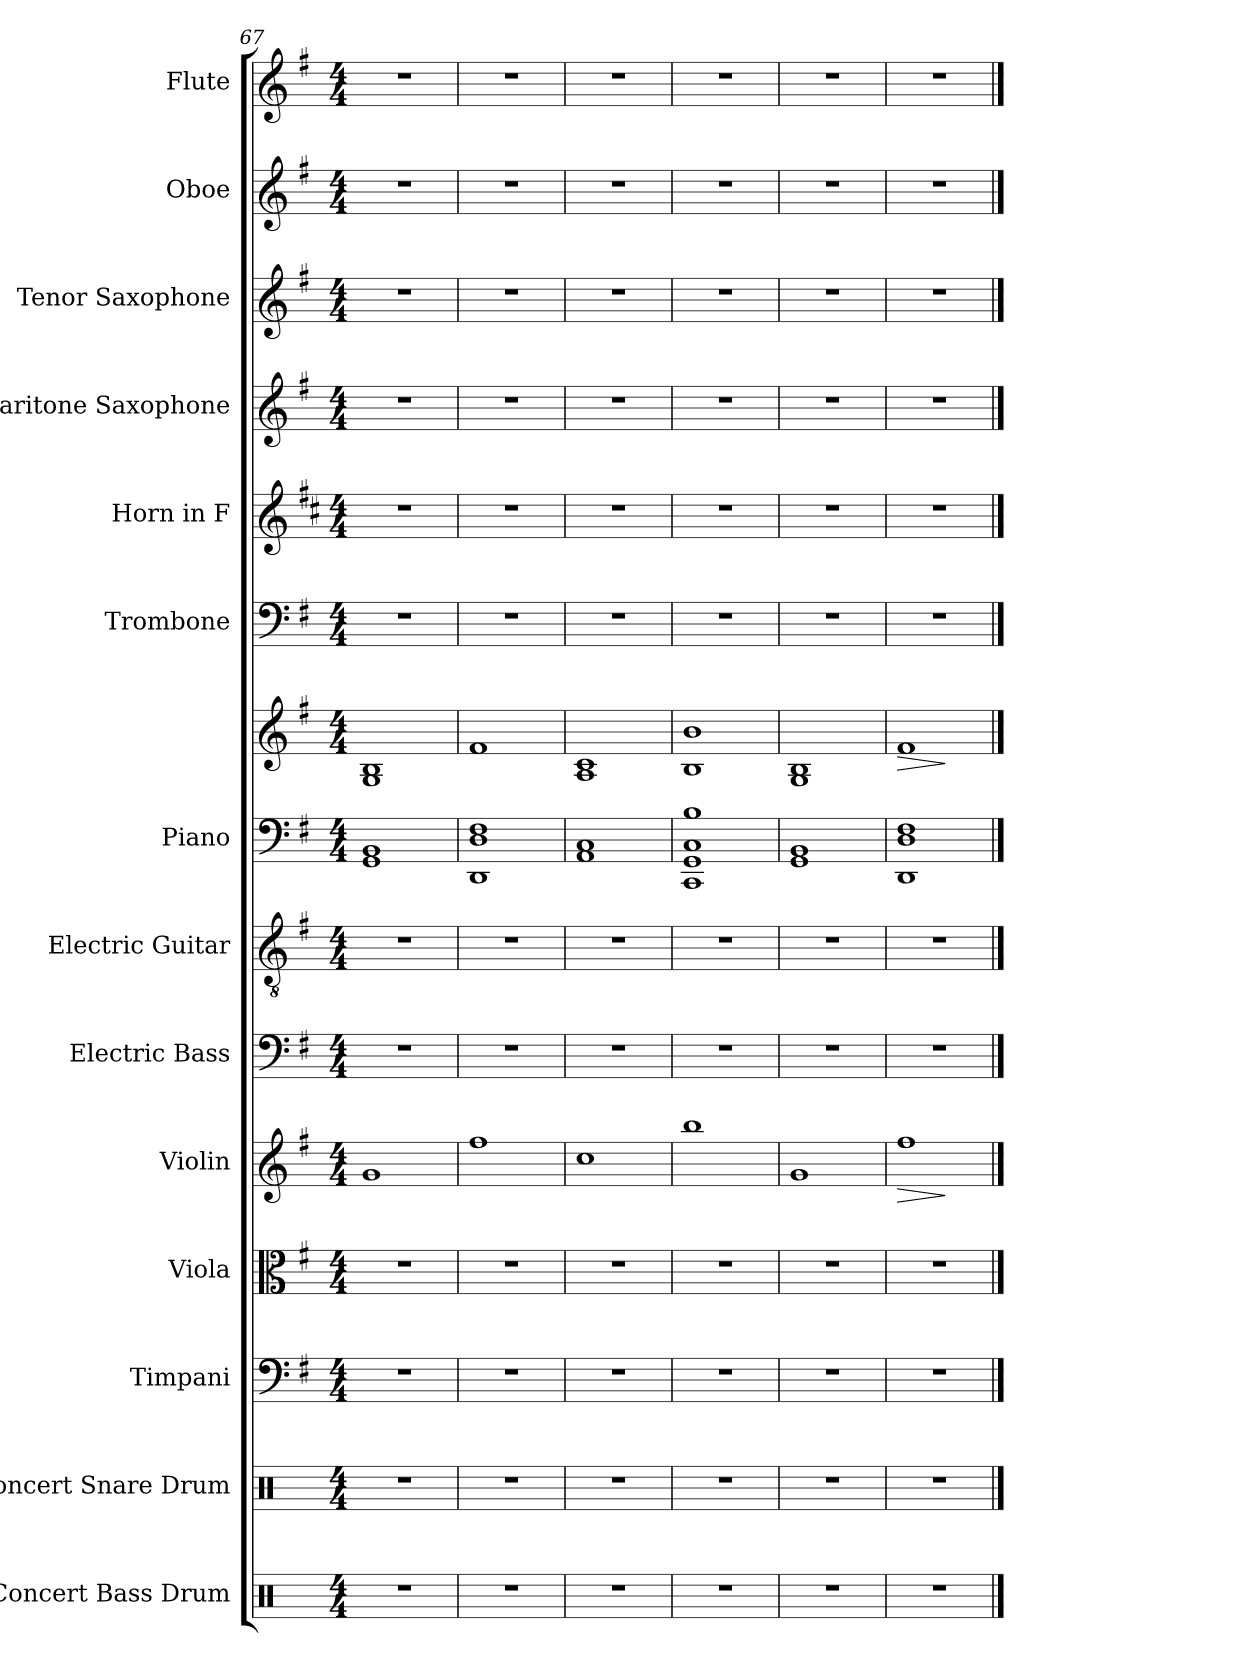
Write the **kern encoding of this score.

**kern	**kern	**kern	**kern	**kern	**dynam	**kern	**kern	**kern	**kern	**dynam	**kern	**kern	**kern	**kern	**kern	**kern
*part14	*part13	*part12	*part11	*part10	*part10	*part9	*part8	*part7	*part7	*part7	*part6	*part5	*part4	*part3	*part2	*part1
*staff15	*staff14	*staff13	*staff12	*staff11	*staff11	*staff10	*staff9	*staff8	*staff7	*staff7/8	*staff6	*staff5	*staff4	*staff3	*staff2	*staff1
*I"Concert Bass Drum	*I"Concert Snare Drum	*I"Timpani	*I"Viola	*I"Violin	*	*I"Electric Bass	*I"Electric Guitar	*I"Piano	*	*	*I"Trombone	*I"Horn in F	*I"Baritone Saxophone	*I"Tenor Saxophone	*I"Oboe	*I"Flute
*I'Con. BD	*I'Con. Sn.	*I'Timp.	*I'Vla.	*I'Vln.	*	*I'El. B.	*I'El. Guit.	*I'Pno.	*	*	*I'Tbn.	*	*I'Bar. Sax.	*I'T. Sax.	*I'Ob.	*I'Fl.
*clefX	*clefX	*clefF4	*clefC3	*clefG2	*	*clefF4	*clefGv2	*clefF4	*clefG2	*	*clefF4	*clefG2	*clefG2	*clefG2	*clefG2	*clefG2
*	*	*	*	*	*	*ITrd7c12	*	*	*	*	*	*ITrd4c7	*ITrd12c21	*ITrd8c14	*	*
*k[]	*k[]	*k[f#]	*k[f#]	*k[f#]	*	*k[f#]	*k[f#]	*k[f#]	*k[f#]	*	*k[f#]	*k[f#]	*k[f#]	*k[f#]	*k[f#]	*k[f#]
*M4/4	*M4/4	*M4/4	*M4/4	*M4/4	*	*M4/4	*M4/4	*M4/4	*M4/4	*	*M4/4	*M4/4	*M4/4	*M4/4	*M4/4	*M4/4
=67	=67	=67	=67	=67	=67	=67	=67	=67	=67	=67	=67	=67	=67	=67	=67	=67
1r	1r	1r	1r	1g	.	1r	1r	1GG 1BB	1G 1B	.	1r	1r	1r	1r	1r	1r
=68	=68	=68	=68	=68	=68	=68	=68	=68	=68	=68	=68	=68	=68	=68	=68	=68
1r	1r	1r	1r	1ff#	.	1r	1r	1DD 1D 1F#	1f#	.	1r	1r	1r	1r	1r	1r
=69	=69	=69	=69	=69	=69	=69	=69	=69	=69	=69	=69	=69	=69	=69	=69	=69
1r	1r	1r	1r	1cc	.	1r	1r	1AA 1C	1A 1c	.	1r	1r	1r	1r	1r	1r
=70	=70	=70	=70	=70	=70	=70	=70	=70	=70	=70	=70	=70	=70	=70	=70	=70
1r	1r	1r	1r	1bb	.	1r	1r	1CC 1GG 1C 1B	1B 1b	.	1r	1r	1r	1r	1r	1r
!!LO:PB:g=z
=71	=71	=71	=71	=71	=71	=71	=71	=71	=71	=71	=71	=71	=71	=71	=71	=71
1r	1r	1r	1r	1g	.	1r	1r	1GG 1BB	1G 1B	.	1r	1r	1r	1r	1r	1r
=72	=72	=72	=72	=72	=72	=72	=72	=72	=72	=72	=72	=72	=72	=72	=72	=72
!	!	!	!	!	!LO:HP:b	!	!	!	!	!LO:HP:b	!	!	!	!	!	!
1r	1r	1r	1r	1ff#	>	1r	1r	1DD 1D 1F#	1f#	>	1r	1r	1r	1r	1r	1r
.	.	.	.	.	]	.	.	.	.	]	.	.	.	.	.	.
==	==	==	==	==	==	==	==	==	==	==	==	==	==	==	==	==
*-	*-	*-	*-	*-	*-	*-	*-	*-	*-	*-	*-	*-	*-	*-	*-	*-
